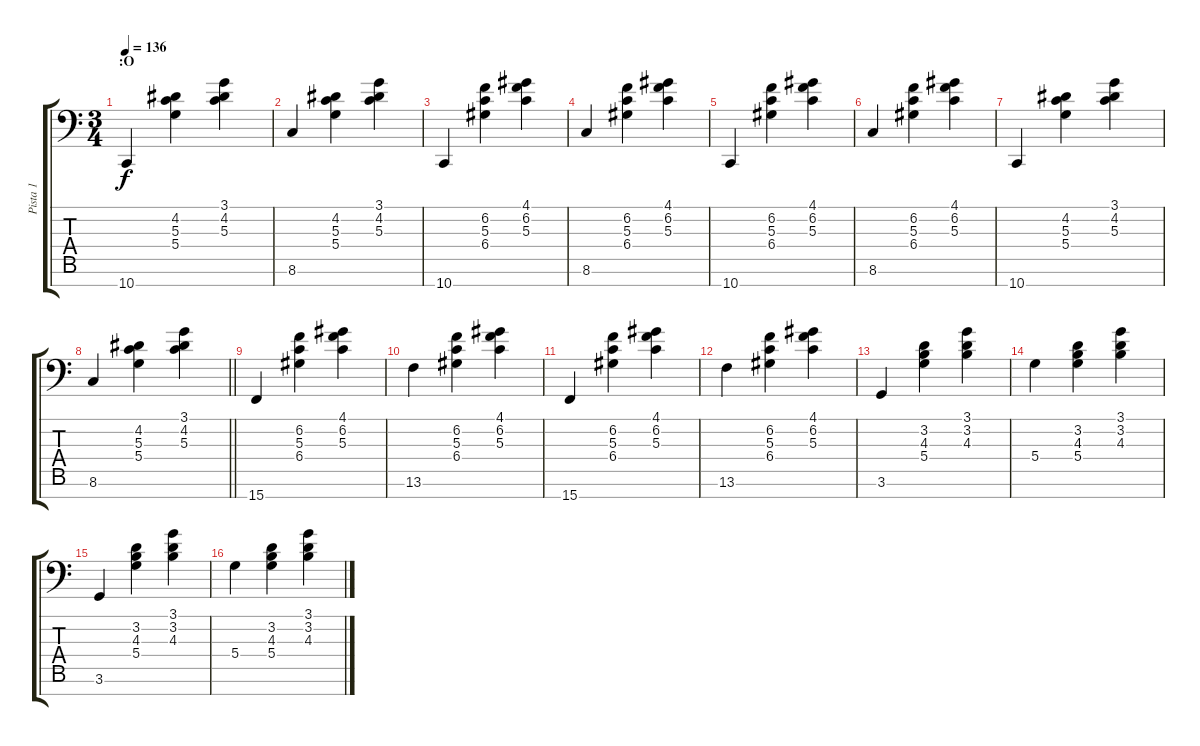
\track ("Pista 1" "Pista 1") {instrument pizzicatostrings}
\staff {score tabs}
\tuning (E4 B3 G3 D3 A2 E2 D1) {hide}
\ts (3 4)
\section ("" ":O")
\tempo 136
\clef f4
\ks c
10.7.4{dy f} (4.2 5.3 5.4).4 (3.1 4.2 5.3).4 |
8.6.4 (4.2 5.3 5.4).4 (3.1 4.2 5.3).4 |
10.7.4 (6.2 5.3 6.4).4 (4.1 6.2 5.3).4 |
8.6.4 (6.2 5.3 6.4).4 (4.1 6.2 5.3).4 |
10.7.4 (6.2 5.3 6.4).4 (4.1 6.2 5.3).4 |
8.6.4 (6.2 5.3 6.4).4 (4.1 6.2 5.3).4 |
10.7.4 (4.2 5.3 5.4).4 (3.1 4.2 5.3).4 |
\barLineRight lightlight
8.6.4 (4.2 5.3 5.4).4 (3.1 4.2 5.3).4 |
\section ("" "")
15.7.4 (6.2 5.3 6.4).4 (4.1 6.2 5.3).4 |
13.6.4 (6.2 5.3 6.4).4 (4.1 6.2 5.3).4 |
15.7.4 (6.2 5.3 6.4).4 (4.1 6.2 5.3).4 |
13.6.4 (6.2 5.3 6.4).4 (4.1 6.2 5.3).4 |
3.6.4 (3.2 4.3 5.4).4 (3.1 3.2 4.3).4 |
5.4.4 (3.2 4.3 5.4).4 (3.1 3.2 4.3).4 |
3.6.4 (3.2 4.3 5.4).4 (3.1 3.2 4.3).4 |
5.4.4 (3.2 4.3 5.4).4 (3.1 3.2 4.3).4
